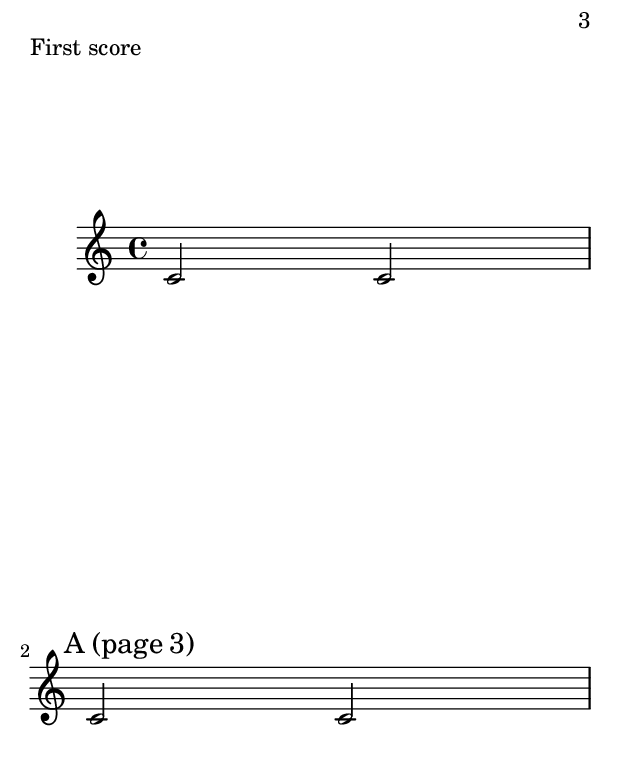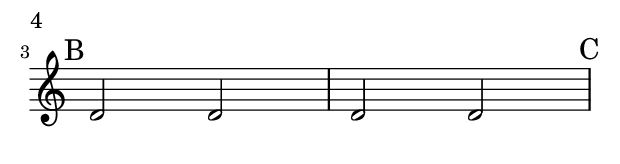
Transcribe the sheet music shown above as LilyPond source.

%% Do not edit this file; it is auto-generated from input/new
%% This file is in the public domain.
\version "2.11.64"
\header {
  lsrtags = "spacing"
  texidoc = "Page labels may be placed inside music or at top-level,
and referred to in markups."
  doctitle = "Page label"
} % begin verbatim


#(set-default-paper-size "a6")

#(define-markup-command (toc-line layout props label text)
  (symbol? markup?)
  (interpret-markup layout props
   (markup #:fill-line (text #:page-ref label "8" "?"))))

\book {
  \markup \huge \fill-line { \null Title Page \null }

  \pageBreak

  \label #'toc
  \markup \column {
    \large \fill-line { \null Table of contents \null }
    \toc-line #'toc "Table of contents"
    \toc-line #'firstScore "First Score"
    \toc-line #'markA "Mark A"
    \toc-line #'markB "Mark B"
    \toc-line #'markC "Mark C"
    \toc-line #'unknown "Unknown label"
  }

  \pageBreak

  \label #'firstScore
  \score {
    \new Staff \relative c' {
      c2 c
      \mark \markup {
        A (page \concat { \page-ref #'markA "0" "?" ) }
      } \label #'markA
      c2 c
      \pageBreak
      \mark "B" \label #'markB
      d2 d
      d2 d
      \once \override Score.RehearsalMark #'break-visibility =
        #begin-of-line-invisible
      \mark "C" \label #'markC
    }
    \header { piece = "First score" }
  }
}
